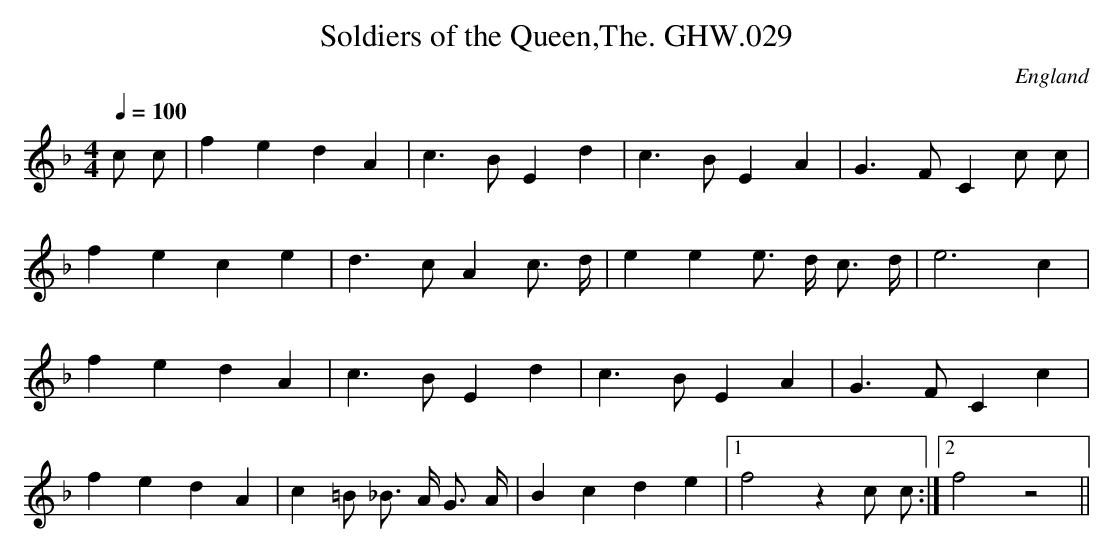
X:1
T:Soldiers of the Queen,The. GHW.029
M:4/4
L:1/4
Q:100
O:England
K:F
c/ c/|fedA|c>B Ed|c>BE A|G>F C c/ c/|!
fece|d>c A c3/4 d/4|e e e3/4 d/4 c3/4 d/4|e3 c|!
fedA|c>B Ed|c>BE A|G>F C c|!
fedA|c =B/ _B3/4 A/4 G3/4 A/4|Bcde|1f2
 z c/ c/:|2f2 z2||
